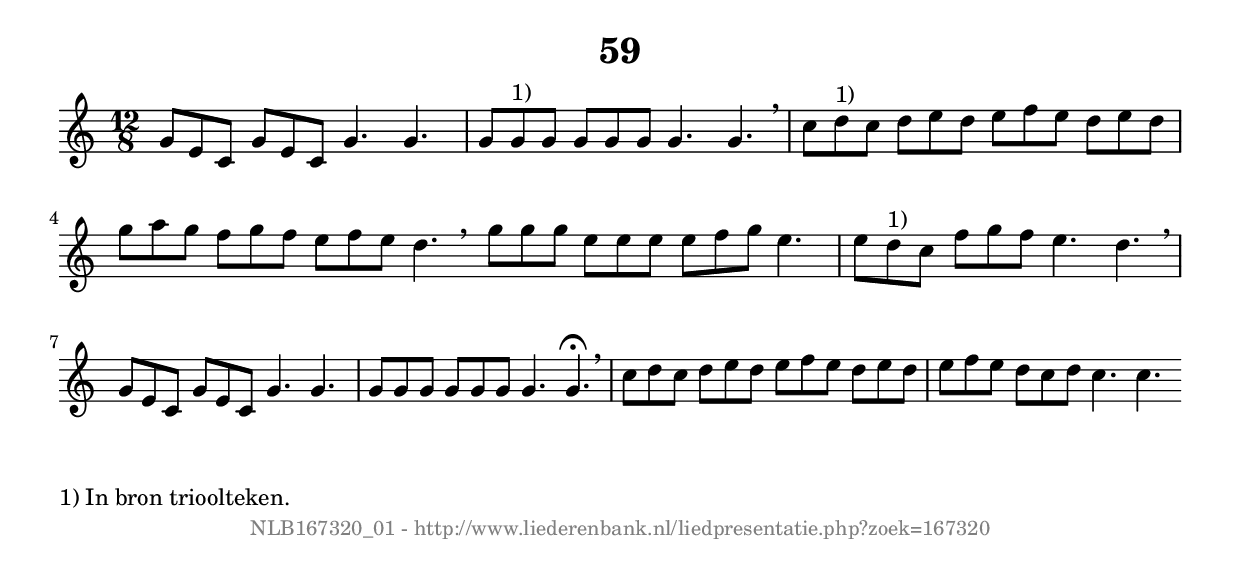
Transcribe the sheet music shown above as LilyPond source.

%
% produced by wce2krn 1.64 (7 June 2014)
%
\version"2.16"
#(append! paper-alist '(("long" . (cons (* 210 mm) (* 2000 mm)))))
#(set-default-paper-size "long")
sb = {\breathe}
mBreak = {\breathe }
bBreak = {\breathe }
x = {\once\override NoteHead #'style = #'cross }
gl=\glissando
itime={\override Staff.TimeSignature #'stencil = ##f }
ficta = {\once\set suggestAccidentals = ##t}
fine = {\once\override Score.RehearsalMark #'self-alignment-X = #1 \mark \markup {\italic{Fine}}}
dc = {\once\override Score.RehearsalMark #'self-alignment-X = #1 \mark \markup {\italic{D.C.}}}
dcf = {\once\override Score.RehearsalMark #'self-alignment-X = #1 \mark \markup {\italic{D.C. al Fine}}}
dcc = {\once\override Score.RehearsalMark #'self-alignment-X = #1 \mark \markup {\italic{D.C. al Coda}}}
ds = {\once\override Score.RehearsalMark #'self-alignment-X = #1 \mark \markup {\italic{D.S.}}}
dsf = {\once\override Score.RehearsalMark #'self-alignment-X = #1 \mark \markup {\italic{D.S. al Fine}}}
dsc = {\once\override Score.RehearsalMark #'self-alignment-X = #1 \mark \markup {\italic{D.S. al Coda}}}
pv = {\set Score.repeatCommands = #'((volta "1"))}
sv = {\set Score.repeatCommands = #'((volta "2"))}
tv = {\set Score.repeatCommands = #'((volta "3"))}
qv = {\set Score.repeatCommands = #'((volta "4"))}
xv = {\set Score.repeatCommands = #'((volta #f))}
\header{ tagline = ""
title = "59"
}
\score {{
\key c \major
\relative g'
{
\set melismaBusyProperties = #'()
\time 12/8
\tempo 4=120
\override Score.MetronomeMark #'transparent = ##t
\override Score.RehearsalMark #'break-visibility = #(vector #t #t #f)
g8 e c g' e c g'4. g g8 g^"1)" g g g g g4. g \sb c8 d^"1)" c d e d e f e d e d g a g f g f e f e d4. \bar":|:" \bBreak
g8 g g e e e e f g e4. e8 d^"1)" c f g f e4. d \mBreak \bar "|"
g,8 e c g' e c g'4. g g8 g g g g g g4. g^\fermata \sb c8 d c d e d e f e d e d e f e d c d c4. c4. \bar":|"
 }}
 \midi { }
 \layout {
            indent = 0.0\cm
}
}
\markup { \wordwrap-string #" 
1) In bron trioolteken.
"}
\markup { \vspace #0 } \markup { \with-color #grey \fill-line { \center-column { \smaller "NLB167320_01 - http://www.liederenbank.nl/liedpresentatie.php?zoek=167320" } } }
